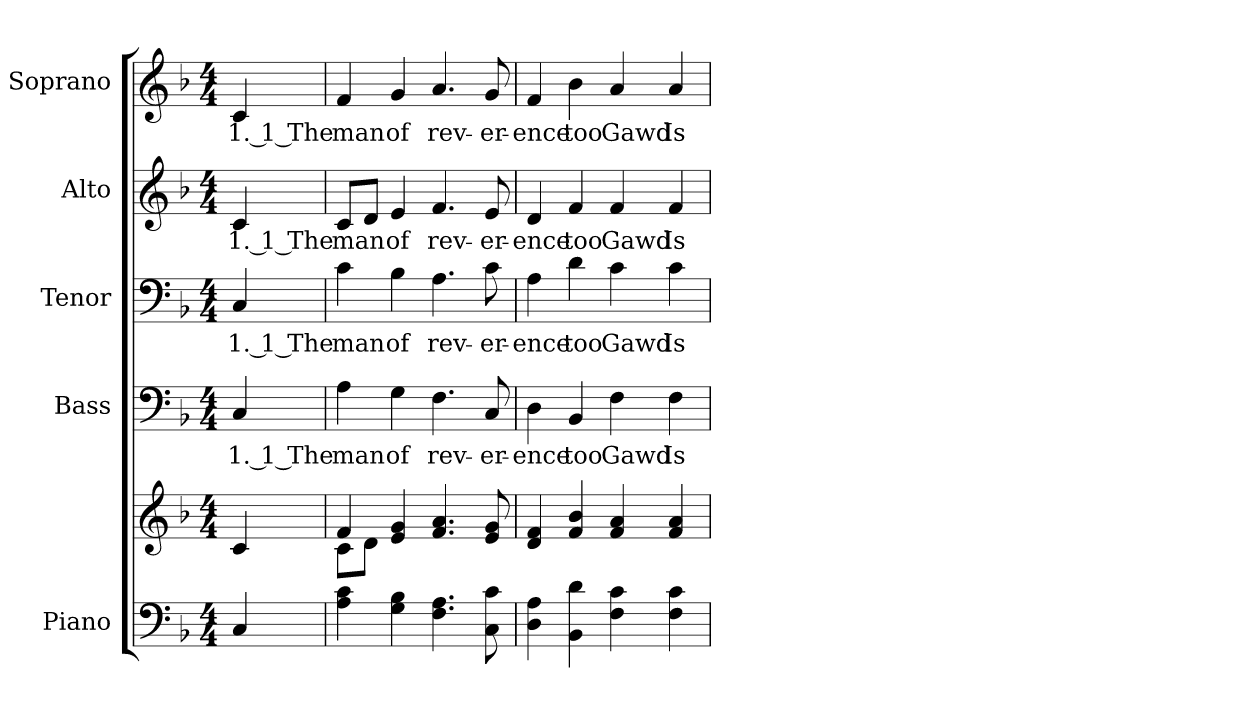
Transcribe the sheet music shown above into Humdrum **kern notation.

**kern	**kern	**kern	**text	**kern	**text	**kern	**text	**kern	**text
*part5	*part5	*part4	*part4	*part3	*part3	*part2	*part2	*part1	*part1
*staff6	*staff5	*staff4	*staff4	*staff3	*staff3	*staff2	*staff2	*staff1	*staff1
*I"Piano	*	*I"Bass	*	*I"Tenor	*	*I"Alto	*	*I"Soprano	*
*I'Pno.	*	*I'B.	*	*I'T.	*	*I'A.	*	*I'S.	*
!!LO:PB:g=z
*clefF4	*clefG2	*clefF4	*	*clefF4	*	*clefG2	*	*clefG2	*
*k[b-]	*k[b-]	*k[b-]	*	*k[b-]	*	*k[b-]	*	*k[b-]	*
*F:	*F:	*F:	*	*F:	*	*F:	*	*F:	*
*M4/4	*M4/4	*M4/4	*	*M4/4	*	*M4/4	*	*M4/4	*
*MM140	*MM140	*MM140	*	*MM140	*	*MM140	*	*MM140	*
=1	=1	=1	=1	=1	=1	=1	=1	=1	=1
!	!	!	!LO:LY:b:color=#000000	!	!	!	!	!	!
!	!	!	!	!	!LO:LY:b:color=#000000	!	!	!	!
!	!	!	!	!	!	!	!LO:LY:b:color=#000000	!	!
!	!	!	!	!	!	!	!	!	!LO:LY:b:color=#000000
4Ci/	4ci/	4Ci/	1. 1 The	4Ci/	1. 1 The	4ci/	1. 1 The	4ci/	1. 1 The
=2	=2	=2	=2	=2	=2	=2	=2	=2	=2
*	*^	*	*	*	*	*	*	*	*
!	!	!	!	!LO:LY:b:color=#000000	!	!	!	!	!	!
!	!	!	!	!	!	!LO:LY:b:color=#000000	!	!	!	!
!	!	!	!	!	!	!	!	!LO:LY:b:color=#000000	!	!
!	!	!	!	!	!	!	!	!	!	!LO:LY:b:color=#000000
4Ai\ 4ci	4fi/	8ci\L	4Ai\	man	4ci\	man	8ci/L	man	4fi/	man
.	.	8di\J	.	.	.	.	8di/J	.	.	.
!	!	!	!	!LO:LY:b:color=#000000	!	!	!	!	!	!
!	!	!	!	!	!	!LO:LY:b:color=#000000	!	!	!	!
!	!	!	!	!	!	!	!	!LO:LY:b:color=#000000	!	!
!	!	!	!	!	!	!	!	!	!	!LO:LY:b:color=#000000
4Gi\ 4B-i	4ei/ 4gi	2.ryy	4Gi\	of	4B-i\	of	4ei/	of	4gi/	of
!	!	!	!	!LO:LY:b:color=#000000	!	!	!	!	!	!
!	!	!	!	!	!	!LO:LY:b:color=#000000	!	!	!	!
!	!	!	!	!	!	!	!	!LO:LY:b:color=#000000	!	!
!	!	!	!	!	!	!	!	!	!	!LO:LY:b:color=#000000
4.Fi\ 4.Ai	4.fi/ 4.ai	.	4.Fi\	rev-	4.Ai\	rev-	4.fi/	rev-	4.ai/	rev-
!	!	!	!	!LO:LY:b:color=#000000	!	!	!	!	!	!
!	!	!	!	!	!	!LO:LY:b:color=#000000	!	!	!	!
!	!	!	!	!	!	!	!	!LO:LY:b:color=#000000	!	!
!	!	!	!	!	!	!	!	!	!	!LO:LY:b:color=#000000
8Ci\ 8ci	8ei/ 8gi	.	8Ci/	-er-	8ci\	-er-	8ei/	-er-	8gi/	-er-
*	*v	*v	*	*	*	*	*	*	*	*
!!LO:PB:g=z
=3	=3	=3	=3	=3	=3	=3	=3	=3	=3
!	!	!	!LO:LY:b:color=#000000	!	!	!	!	!	!
!	!	!	!	!	!LO:LY:b:color=#000000	!	!	!	!
!	!	!	!	!	!	!	!LO:LY:b:color=#000000	!	!
!	!	!	!	!	!	!	!	!	!LO:LY:b:color=#000000
4Di\ 4Ai	4di/ 4fi	4Di\	-ence	4Ai\	-ence	4di/	-ence	4fi/	-ence
!	!	!	!LO:LY:b:color=#000000	!	!	!	!	!	!
!	!	!	!	!	!LO:LY:b:color=#000000	!	!	!	!
!	!	!	!	!	!	!	!LO:LY:b:color=#000000	!	!
!	!	!	!	!	!	!	!	!	!LO:LY:b:color=#000000
4BB-i\ 4di	4fi/ 4b-i	4BB-i/	too	4di\	too	4fi/	too	4b-i\	too
!	!	!	!LO:LY:b:color=#000000	!	!	!	!	!	!
!	!	!	!	!	!LO:LY:b:color=#000000	!	!	!	!
!	!	!	!	!	!	!	!LO:LY:b:color=#000000	!	!
!	!	!	!	!	!	!	!	!	!LO:LY:b:color=#000000
4Fi\ 4ci	4fi/ 4ai	4Fi\	Gawd	4ci\	Gawd	4fi/	Gawd	4ai/	Gawd
!	!	!	!LO:LY:b:color=#000000	!	!	!	!	!	!
!	!	!	!	!	!LO:LY:b:color=#000000	!	!	!	!
!	!	!	!	!	!	!	!LO:LY:b:color=#000000	!	!
!	!	!	!	!	!	!	!	!	!LO:LY:b:color=#000000
4Fi\ 4ci	4fi/ 4ai	4Fi\	Is	4ci\	Is	4fi/	Is	4ai/	Is
=	=	=	=	=	=	=	=	=	=
*-	*-	*-	*-	*-	*-	*-	*-	*-	*-
